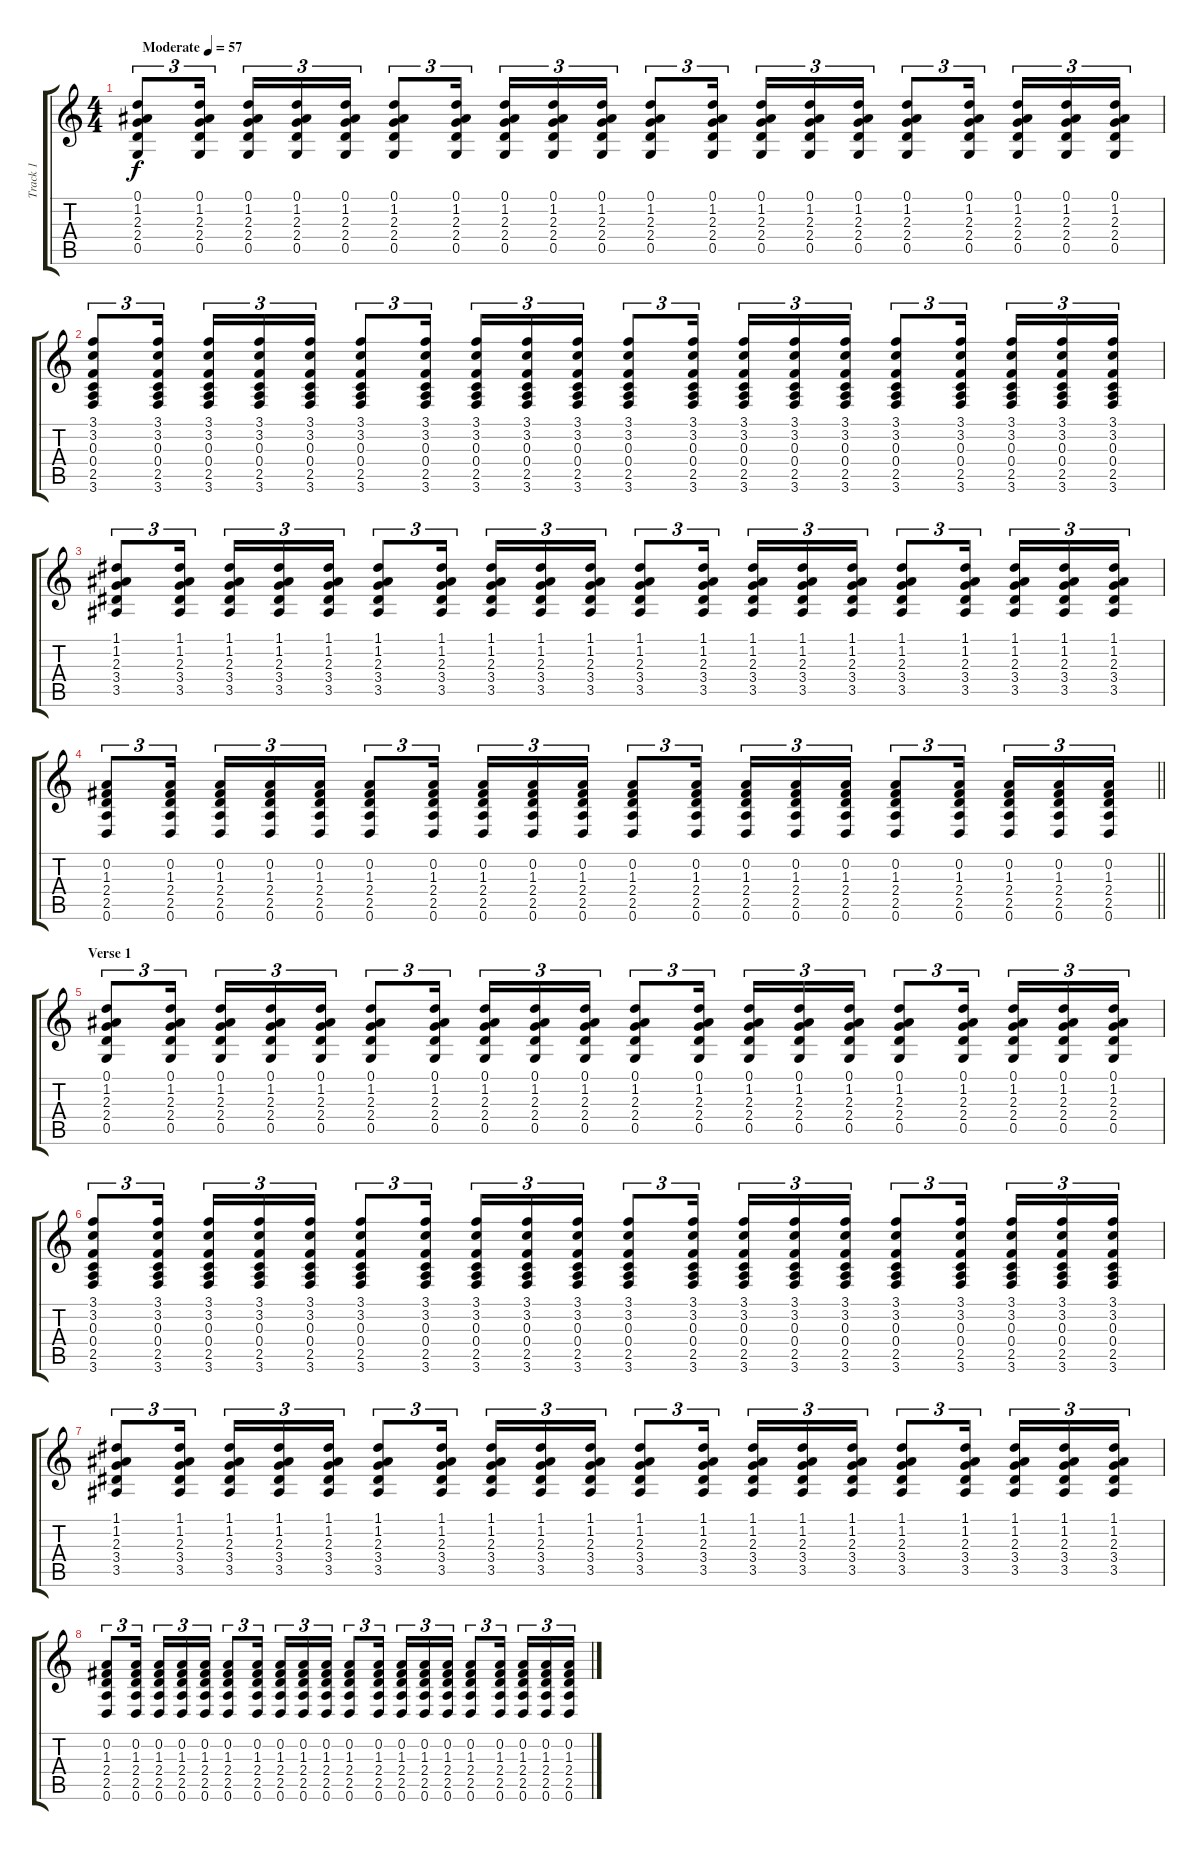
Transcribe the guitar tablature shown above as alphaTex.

\track ("Track 1" "Track 1") {instrument acousticguitarsteel}
\staff {score tabs}
\tuning (D4 A3 F3 C3 G2 D2) {hide}
\ts (4 4)
\tempo (57 "Moderate")
\clef g2
\ks c
(0.1 1.2 2.3 2.4 0.5).8{tu (3 2) dy f instrument acousticguitarsteel} (0.1 1.2 2.3 2.4 0.5).16{tu (3 2) beam splitsecondary} (0.1 1.2 2.3 2.4 0.5).16{tu (3 2)} (0.1 1.2 2.3 2.4 0.5).16{tu (3 2)} (0.1 1.2 2.3 2.4 0.5).16{tu (3 2)} (0.1 1.2 2.3 2.4 0.5).8{tu (3 2)} (0.1 1.2 2.3 2.4 0.5).16{tu (3 2) beam splitsecondary} (0.1 1.2 2.3 2.4 0.5).16{tu (3 2)} (0.1 1.2 2.3 2.4 0.5).16{tu (3 2)} (0.1 1.2 2.3 2.4 0.5).16{tu (3 2)} (0.1 1.2 2.3 2.4 0.5).8{tu (3 2)} (0.1 1.2 2.3 2.4 0.5).16{tu (3 2) beam splitsecondary} (0.1 1.2 2.3 2.4 0.5).16{tu (3 2)} (0.1 1.2 2.3 2.4 0.5).16{tu (3 2)} (0.1 1.2 2.3 2.4 0.5).16{tu (3 2)} (0.1 1.2 2.3 2.4 0.5).8{tu (3 2)} (0.1 1.2 2.3 2.4 0.5).16{tu (3 2) beam splitsecondary} (0.1 1.2 2.3 2.4 0.5).16{tu (3 2)} (0.1 1.2 2.3 2.4 0.5).16{tu (3 2)} (0.1 1.2 2.3 2.4 0.5).16{tu (3 2)} |
(3.1 3.2 0.3 0.4 2.5 3.6).8{tu (3 2)} (3.1 3.2 0.3 0.4 2.5 3.6).16{tu (3 2) beam splitsecondary} (3.1 3.2 0.3 0.4 2.5 3.6).16{tu (3 2)} (3.1 3.2 0.3 0.4 2.5 3.6).16{tu (3 2)} (3.1 3.2 0.3 0.4 2.5 3.6).16{tu (3 2)} (3.1 3.2 0.3 0.4 2.5 3.6).8{tu (3 2)} (3.1 3.2 0.3 0.4 2.5 3.6).16{tu (3 2) beam splitsecondary} (3.1 3.2 0.3 0.4 2.5 3.6).16{tu (3 2)} (3.1 3.2 0.3 0.4 2.5 3.6).16{tu (3 2)} (3.1 3.2 0.3 0.4 2.5 3.6).16{tu (3 2)} (3.1 3.2 0.3 0.4 2.5 3.6).8{tu (3 2)} (3.1 3.2 0.3 0.4 2.5 3.6).16{tu (3 2) beam splitsecondary} (3.1 3.2 0.3 0.4 2.5 3.6).16{tu (3 2)} (3.1 3.2 0.3 0.4 2.5 3.6).16{tu (3 2)} (3.1 3.2 0.3 0.4 2.5 3.6).16{tu (3 2)} (3.1 3.2 0.3 0.4 2.5 3.6).8{tu (3 2)} (3.1 3.2 0.3 0.4 2.5 3.6).16{tu (3 2) beam splitsecondary} (3.1 3.2 0.3 0.4 2.5 3.6).16{tu (3 2)} (3.1 3.2 0.3 0.4 2.5 3.6).16{tu (3 2)} (3.1 3.2 0.3 0.4 2.5 3.6).16{tu (3 2)} |
(1.1 1.2 2.3 3.4 3.5).8{tu (3 2)} (1.1 1.2 2.3 3.4 3.5).16{tu (3 2) beam splitsecondary} (1.1 1.2 2.3 3.4 3.5).16{tu (3 2)} (1.1 1.2 2.3 3.4 3.5).16{tu (3 2)} (1.1 1.2 2.3 3.4 3.5).16{tu (3 2)} (1.1 1.2 2.3 3.4 3.5).8{tu (3 2)} (1.1 1.2 2.3 3.4 3.5).16{tu (3 2) beam splitsecondary} (1.1 1.2 2.3 3.4 3.5).16{tu (3 2)} (1.1 1.2 2.3 3.4 3.5).16{tu (3 2)} (1.1 1.2 2.3 3.4 3.5).16{tu (3 2)} (1.1 1.2 2.3 3.4 3.5).8{tu (3 2)} (1.1 1.2 2.3 3.4 3.5).16{tu (3 2) beam splitsecondary} (1.1 1.2 2.3 3.4 3.5).16{tu (3 2)} (1.1 1.2 2.3 3.4 3.5).16{tu (3 2)} (1.1 1.2 2.3 3.4 3.5).16{tu (3 2)} (1.1 1.2 2.3 3.4 3.5).8{tu (3 2)} (1.1 1.2 2.3 3.4 3.5).16{tu (3 2) beam splitsecondary} (1.1 1.2 2.3 3.4 3.5).16{tu (3 2)} (1.1 1.2 2.3 3.4 3.5).16{tu (3 2)} (1.1 1.2 2.3 3.4 3.5).16{tu (3 2)} |
\barLineRight lightlight
(0.2 1.3 2.4 2.5 0.6).8{tu (3 2)} (0.2 1.3 2.4 2.5 0.6).16{tu (3 2) beam splitsecondary} (0.2 1.3 2.4 2.5 0.6).16{tu (3 2)} (0.2 1.3 2.4 2.5 0.6).16{tu (3 2)} (0.2 1.3 2.4 2.5 0.6).16{tu (3 2)} (0.2 1.3 2.4 2.5 0.6).8{tu (3 2)} (0.2 1.3 2.4 2.5 0.6).16{tu (3 2) beam splitsecondary} (0.2 1.3 2.4 2.5 0.6).16{tu (3 2)} (0.2 1.3 2.4 2.5 0.6).16{tu (3 2)} (0.2 1.3 2.4 2.5 0.6).16{tu (3 2)} (0.2 1.3 2.4 2.5 0.6).8{tu (3 2)} (0.2 1.3 2.4 2.5 0.6).16{tu (3 2) beam splitsecondary} (0.2 1.3 2.4 2.5 0.6).16{tu (3 2)} (0.2 1.3 2.4 2.5 0.6).16{tu (3 2)} (0.2 1.3 2.4 2.5 0.6).16{tu (3 2)} (0.2 1.3 2.4 2.5 0.6).8{tu (3 2)} (0.2 1.3 2.4 2.5 0.6).16{tu (3 2) beam splitsecondary} (0.2 1.3 2.4 2.5 0.6).16{tu (3 2)} (0.2 1.3 2.4 2.5 0.6).16{tu (3 2)} (0.2 1.3 2.4 2.5 0.6).16{tu (3 2)} |
\section ("" "Verse 1")
(0.1 1.2 2.3 2.4 0.5).8{tu (3 2)} (0.1 1.2 2.3 2.4 0.5).16{tu (3 2) beam splitsecondary} (0.1 1.2 2.3 2.4 0.5).16{tu (3 2)} (0.1 1.2 2.3 2.4 0.5).16{tu (3 2)} (0.1 1.2 2.3 2.4 0.5).16{tu (3 2)} (0.1 1.2 2.3 2.4 0.5).8{tu (3 2)} (0.1 1.2 2.3 2.4 0.5).16{tu (3 2) beam splitsecondary} (0.1 1.2 2.3 2.4 0.5).16{tu (3 2)} (0.1 1.2 2.3 2.4 0.5).16{tu (3 2)} (0.1 1.2 2.3 2.4 0.5).16{tu (3 2)} (0.1 1.2 2.3 2.4 0.5).8{tu (3 2)} (0.1 1.2 2.3 2.4 0.5).16{tu (3 2) beam splitsecondary} (0.1 1.2 2.3 2.4 0.5).16{tu (3 2)} (0.1 1.2 2.3 2.4 0.5).16{tu (3 2)} (0.1 1.2 2.3 2.4 0.5).16{tu (3 2)} (0.1 1.2 2.3 2.4 0.5).8{tu (3 2)} (0.1 1.2 2.3 2.4 0.5).16{tu (3 2) beam splitsecondary} (0.1 1.2 2.3 2.4 0.5).16{tu (3 2)} (0.1 1.2 2.3 2.4 0.5).16{tu (3 2)} (0.1 1.2 2.3 2.4 0.5).16{tu (3 2)} |
(3.1 3.2 0.3 0.4 2.5 3.6).8{tu (3 2)} (3.1 3.2 0.3 0.4 2.5 3.6).16{tu (3 2) beam splitsecondary} (3.1 3.2 0.3 0.4 2.5 3.6).16{tu (3 2)} (3.1 3.2 0.3 0.4 2.5 3.6).16{tu (3 2)} (3.1 3.2 0.3 0.4 2.5 3.6).16{tu (3 2)} (3.1 3.2 0.3 0.4 2.5 3.6).8{tu (3 2)} (3.1 3.2 0.3 0.4 2.5 3.6).16{tu (3 2) beam splitsecondary} (3.1 3.2 0.3 0.4 2.5 3.6).16{tu (3 2)} (3.1 3.2 0.3 0.4 2.5 3.6).16{tu (3 2)} (3.1 3.2 0.3 0.4 2.5 3.6).16{tu (3 2)} (3.1 3.2 0.3 0.4 2.5 3.6).8{tu (3 2)} (3.1 3.2 0.3 0.4 2.5 3.6).16{tu (3 2) beam splitsecondary} (3.1 3.2 0.3 0.4 2.5 3.6).16{tu (3 2)} (3.1 3.2 0.3 0.4 2.5 3.6).16{tu (3 2)} (3.1 3.2 0.3 0.4 2.5 3.6).16{tu (3 2)} (3.1 3.2 0.3 0.4 2.5 3.6).8{tu (3 2)} (3.1 3.2 0.3 0.4 2.5 3.6).16{tu (3 2) beam splitsecondary} (3.1 3.2 0.3 0.4 2.5 3.6).16{tu (3 2)} (3.1 3.2 0.3 0.4 2.5 3.6).16{tu (3 2)} (3.1 3.2 0.3 0.4 2.5 3.6).16{tu (3 2)} |
(1.1 1.2 2.3 3.4 3.5).8{tu (3 2)} (1.1 1.2 2.3 3.4 3.5).16{tu (3 2) beam splitsecondary} (1.1 1.2 2.3 3.4 3.5).16{tu (3 2)} (1.1 1.2 2.3 3.4 3.5).16{tu (3 2)} (1.1 1.2 2.3 3.4 3.5).16{tu (3 2)} (1.1 1.2 2.3 3.4 3.5).8{tu (3 2)} (1.1 1.2 2.3 3.4 3.5).16{tu (3 2) beam splitsecondary} (1.1 1.2 2.3 3.4 3.5).16{tu (3 2)} (1.1 1.2 2.3 3.4 3.5).16{tu (3 2)} (1.1 1.2 2.3 3.4 3.5).16{tu (3 2)} (1.1 1.2 2.3 3.4 3.5).8{tu (3 2)} (1.1 1.2 2.3 3.4 3.5).16{tu (3 2) beam splitsecondary} (1.1 1.2 2.3 3.4 3.5).16{tu (3 2)} (1.1 1.2 2.3 3.4 3.5).16{tu (3 2)} (1.1 1.2 2.3 3.4 3.5).16{tu (3 2)} (1.1 1.2 2.3 3.4 3.5).8{tu (3 2)} (1.1 1.2 2.3 3.4 3.5).16{tu (3 2) beam splitsecondary} (1.1 1.2 2.3 3.4 3.5).16{tu (3 2)} (1.1 1.2 2.3 3.4 3.5).16{tu (3 2)} (1.1 1.2 2.3 3.4 3.5).16{tu (3 2)} |
(0.2 1.3 2.4 2.5 0.6).8{tu (3 2)} (0.2 1.3 2.4 2.5 0.6).16{tu (3 2) beam splitsecondary} (0.2 1.3 2.4 2.5 0.6).16{tu (3 2)} (0.2 1.3 2.4 2.5 0.6).16{tu (3 2)} (0.2 1.3 2.4 2.5 0.6).16{tu (3 2)} (0.2 1.3 2.4 2.5 0.6).8{tu (3 2)} (0.2 1.3 2.4 2.5 0.6).16{tu (3 2) beam splitsecondary} (0.2 1.3 2.4 2.5 0.6).16{tu (3 2)} (0.2 1.3 2.4 2.5 0.6).16{tu (3 2)} (0.2 1.3 2.4 2.5 0.6).16{tu (3 2)} (0.2 1.3 2.4 2.5 0.6).8{tu (3 2)} (0.2 1.3 2.4 2.5 0.6).16{tu (3 2) beam splitsecondary} (0.2 1.3 2.4 2.5 0.6).16{tu (3 2)} (0.2 1.3 2.4 2.5 0.6).16{tu (3 2)} (0.2 1.3 2.4 2.5 0.6).16{tu (3 2)} (0.2 1.3 2.4 2.5 0.6).8{tu (3 2)} (0.2 1.3 2.4 2.5 0.6).16{tu (3 2) beam splitsecondary} (0.2 1.3 2.4 2.5 0.6).16{tu (3 2)} (0.2 1.3 2.4 2.5 0.6).16{tu (3 2)} (0.2 1.3 2.4 2.5 0.6).16{tu (3 2)}
